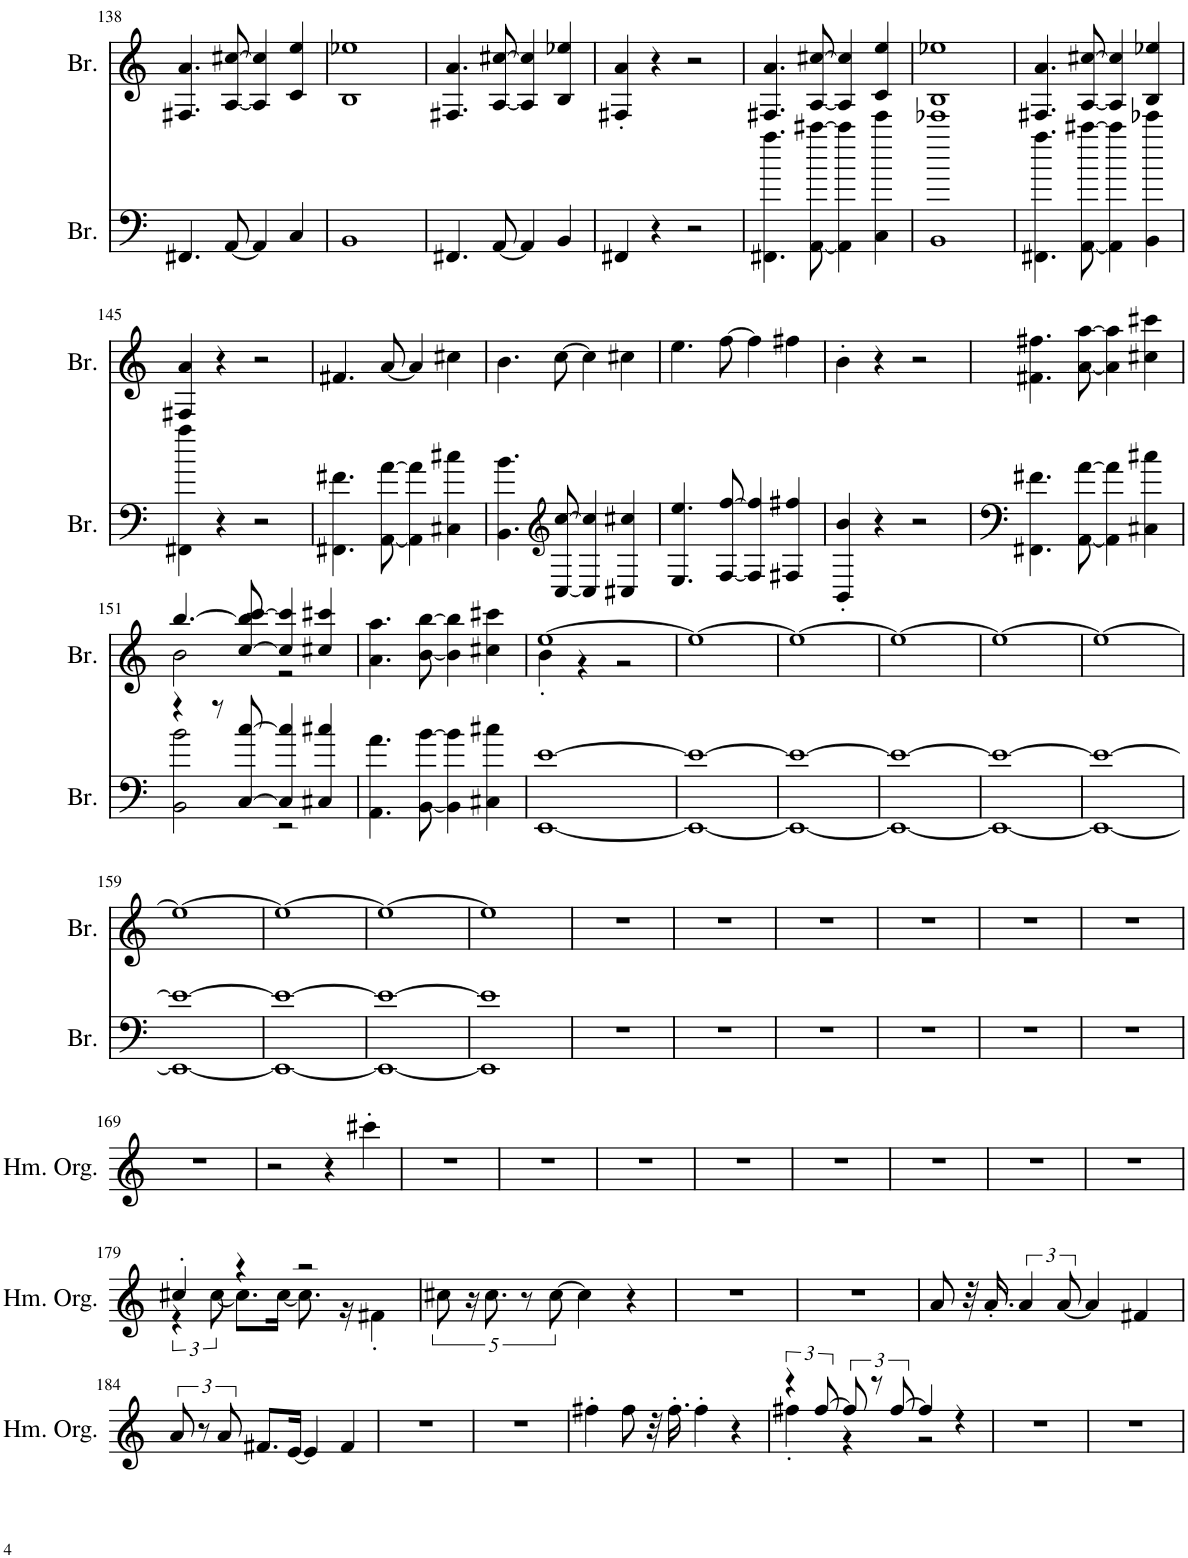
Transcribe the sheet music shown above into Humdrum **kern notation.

**kern	**kern	**kern	**kern	**kern	**kern	**kern
*part7	*part6	*part5	*part4	*part3	*part2	*part1
*staff7	*staff6	*staff5	*staff4	*staff3	*staff2	*staff1
*I"Brass	*I"Brass	*I"Electric Guitar	*I"Electric Guitar	*I"Hammond Organ	*I"Electric Guitar	*I"Fretless Electric Bass
*I'Br.	*I'Br.	*I'El. Guit.	*I'El. Guit.	*I'Hm. Org.	*I'El. Guit.	*I'Frtl. El. B.
!!LO:PB:g=z
*clefG2	*clefF4	*clefGv2	*clefGv2	*clefG2	*clefGv2	*clefF4
*	*	*	*	*	*	*Trd7c12
*k[]	*k[]	*k[]	*k[]	*k[]	*k[]	*k[]
*M4/4	*M4/4	*M4/4	*M4/4	*M4/4	*M4/4	*M4/4
=138	=138	=138	=138	=138	=138	=138
*	*	*	*	*	*	*^
*	*	*	*	*	*	*	*^
4.FF#X/	4.F#X/ 4.a/	4.AA	1r	1r	1r	2r	2FF#X	4r
.	.	.	.	.	.	.	.	8r
[8AA/	[8A/ [8cc#X/	[8C#X	.	.	.	.	.	[8AA
4AA/]	4A/] 4cc#/]	4C#]	.	.	.	4r	2r	4AA_
4C/	4c/ 4ee/	4E	.	.	.	[4C	.	16AA]
.	.	.	.	.	.	.	.	16r
.	.	.	.	.	.	.	.	8r
*	*	*	*	*	*	*	*v	*v
=139	=139	=139	=139	=139	=139	=139	=139
1BB	1B 1ee-X	1E-X	1r	1r	1r	4C]	1BB
.	.	.	.	.	.	4r	.
.	.	.	.	.	.	2r	.
=140	=140	=140	=140	=140	=140	=140	=140
*	*	*	*	*	*	*	*^
4.FF#X/	4.F#X/ 4.a/	4.AA	1r	1r	1r	2r	4r	2FF#X
.	.	.	.	.	.	.	8r	.
[8AA/	[8A/ [8cc#X/	[8C#X	.	.	.	.	[8AA	.
4AA/]	4A/] 4cc#/]	4C#]	.	.	.	4r	4AA_	2r
4BB/	4B/ 4ee-X/	4E-X	.	.	.	4BB	16AA]	.
.	.	.	.	.	.	.	16r	.
.	.	.	.	.	.	.	8r	.
*	*	*	*	*	*	*v	*v	*v
=141	=141	=141	=141	=141	=141	=141
4FF#X/	4F#X/' 4a/'	4AA	1r	1r	1r	4FF#X
4r	4r	4r	.	.	.	4r
2r	2r	2r	.	.	.	2r
=142	=142	=142	=142	=142	=142	=142
*	*	*	*	*	*	*^
4.FF#X\ 4.aa\	4.F#X/ 4.a/	4.AA	1r	1r	1r	4r	2FF#X
.	.	.	.	.	.	8r	.
[8AA\ [8ccc#X\	[8A/ [8cc#X/	[8C#X	.	.	.	[8AA	.
4AA\] 4ccc#\]	4A/] 4cc#/]	4C#]	.	.	.	4AA]	2r
4C\ 4eee\	4c/ 4ee/	4E	.	.	.	4C	.
*	*	*	*	*	*	*v	*v
=143	=143	=143	=143	=143	=143	=143
1BB 1eee-X	1B 1ee-X	1E-X	1r	1r	1r	1BB
=144	=144	=144	=144	=144	=144	=144
4.FF#X\ 4.aa\	4.F#X/ 4.a/	4.AA	1r	1r	1r	4.FF#X
[8AA\ [8ccc#X\	[8A/ [8cc#X/	[8C#X	.	.	.	[8AA
4AA\] 4ccc#\]	4A/] 4cc#/]	4C#]	.	.	.	4AA]
4BB\ 4eee-X\	4B/ 4ee-X/	4E-X	.	.	.	4BB
!!LO:LB:g=z
=145	=145	=145	=145	=145	=145	=145
4FF#X\ 4aa\	4F#X/ 4a/	4AA	1r	1r	1r	4FF#X
4r	4r	4r	.	.	.	4r
2r	2r	2r	.	.	.	2r
=146	=146	=146	=146	=146	=146	=146
4.FF#X\ 4.f#X\	4.f#X/	4.FF#X	1r	1r	1r	4.FF#X
[8AA\ [8a\	[8a/	[8AA	.	.	.	[8AA
4AA\] 4a\]	4a/]	4AA]	.	.	.	4AA]
4C#X\ 4cc#X\	4cc#X\	4C#X	.	.	.	4C#X
=147	=147	=147	=147	=147	=147	=147
4.BB\ 4.b\	4.b\	4.BB	1r	1r	1r	4.BB
*clefG2	*	*	*	*	*	*
[8C/ [8cc/	[8cc\	[8C	.	.	.	[8C
4C/] 4cc/]	4cc\]	4C]	.	.	.	4C]
4C#X/ 4cc#X/	4cc#X\	4C#X	.	.	.	4C#X
=148	=148	=148	=148	=148	=148	=148
4.E/ 4.ee/	4.ee\	4.E	1r	1r	1r	4.E
[8F/ [8ff/	[8ff\	[8F	.	.	.	[8F
4F/] 4ff/]	4ff\]	4F]	.	.	.	4F]
4F#X/ 4ff#X/	4ff#X\	4F#X	.	.	.	4F#X
=149	=149	=149	=149	=149	=149	=149
4BB/' 4b/'	4b'\	4BB'	1r	1r	1r	4BB'
4r	4r	4r	.	.	.	4r
2r	2r	2r	.	.	.	2r
=150	=150	=150	=150	=150	=150	=150
4.FF#X\ 4.f#X\	4.f#X\ 4.ff#X\	4.FF#X	1r	1r	1r	4.FF#X
[8AA\ [8a\	[8a\ [8aa\	[8AA	.	.	.	[8AA
4AA\] 4a\]	4a\] 4aa\]	4AA]	.	.	.	4AA]
4C#X\ 4cc#X\	4cc#X\ 4ccc#X\	4C#X	.	.	.	4C#X
!!LO:LB:g=z
=151	=151	=151	=151	=151	=151	=151
*^	*^	*^	*	*	*	*^
4r	2BB\ 2b\	[4.bb/	2b\	4r	2BB	1r	1r	1r	4r	2BB
8r	.	.	.	8r	.	.	.	.	8r	.
[8C/ [8cc/	.	[8cc/ 8bb/] [8ccc/	.	[8C	.	.	.	.	[8C	.
4C/] 4cc/]	2r	4cc/] 4ccc/]	2r	4C]	2r	.	.	.	4C]	2r
4C#X/ 4cc#X/	.	4cc#X/ 4ccc#X/	.	4C#X	.	.	.	.	4C#X	.
*v	*v	*	*	*v	*v	*	*	*	*v	*v
*	*v	*v	*	*	*	*	*
=152	=152	=152	=152	=152	=152	=152
4.AA\ 4.a\	4.a\ 4.aa\	4.AA	1r	1r	1r	4.AA
[8BB\ [8b\	[8b\ [8bb\	[8BB	.	.	.	[8BB
4BB\] 4b\]	4b\] 4bb\]	4BB]	.	.	.	4BB]
4C#X\ 4cc#X\	4cc#X\ 4ccc#X\	4C#X	.	.	.	4C#X
=153	=153	=153	=153	=153	=153	=153
*	*^	*	*	*	*	*
[1EE [1e	[1ee	4b'\	[1EE	1r	1r	1r	[1EE
.	.	4r	.	.	.	.	.
.	.	2r	.	.	.	.	.
*	*v	*v	*	*	*	*	*
=154	=154	=154	=154	=154	=154	=154
1EE_ 1e_	1ee_	1EE_	1r	1r	1r	1EE_
=155	=155	=155	=155	=155	=155	=155
1EE_ 1e_	1ee_	1EE_	1r	1r	1r	1EE_
=156	=156	=156	=156	=156	=156	=156
1EE_ 1e_	1ee_	1EE_	1r	1r	1r	1EE_
=157	=157	=157	=157	=157	=157	=157
1EE_ 1e_	1ee_	1EE_	1r	1r	1r	1EE_
=158	=158	=158	=158	=158	=158	=158
1EE_ 1e_	1ee_	1EE_	1r	1r	1r	1EE_
!!LO:LB:g=z
=159	=159	=159	=159	=159	=159	=159
1EE_ 1e_	1ee_	1EE_	1r	1r	1r	1EE_
=160	=160	=160	=160	=160	=160	=160
1EE_ 1e_	1ee_	1EE_	1r	1r	1r	2EE]
.	.	.	.	.	.	2r
=161	=161	=161	=161	=161	=161	=161
1EE_ 1e_	1ee_	1EE_	1r	1r	1r	1r
=162	=162	=162	=162	=162	=162	=162
1EE] 1e]	1ee]	1EE]	1r	1r	1r	1r
=163	=163	=163	=163	=163	=163	=163
1r	1r	1r	1r	1r	1r	4F#X
.	.	.	.	.	.	4F#
.	.	.	.	.	.	4F#
.	.	.	.	.	.	4F#
=164	=164	=164	=164	=164	=164	=164
1r	1r	1r	1r	1r	1r	4F#X
.	.	.	.	.	.	4F#
.	.	.	.	.	.	8F#
.	.	.	.	.	.	4.A
=165	=165	=165	=165	=165	=165	=165
1r	1r	1r	1r	1r	1r	4E
.	.	.	.	.	.	4F#X
.	.	.	.	.	.	4F#
.	.	.	.	.	.	4F#
=166	=166	=166	=166	=166	=166	=166
1r	1r	1r	1r	1r	1r	4F#X
.	.	.	.	.	.	4F#
.	.	.	.	.	.	8F#
.	.	.	.	.	.	4.E
=167	=167	=167	=167	=167	=167	=167
1r	1r	1r	1r	1r	1r	4E
.	.	.	.	.	.	4F#X
.	.	.	.	.	.	4F#
.	.	.	.	.	.	4F#
=168	=168	=168	=168	=168	=168	=168
1r	1r	1r	1r	1r	1r	4F#X
.	.	.	.	.	.	4F#
.	.	.	.	.	.	8F#
.	.	.	.	.	.	4.A
!!LO:LB:g=z
=169	=169	=169	=169	=169	=169	=169
1r	1r	1r	1r	1r	1r	4E
.	.	.	.	.	.	4F#X
.	.	.	.	.	.	4F#
.	.	.	.	.	.	4F#
=170	=170	=170	=170	=170	=170	=170
1r	1r	1r	1r	2r	1r	4F#X
.	.	.	.	.	.	4F#
.	.	.	.	4r	.	8F#
.	.	.	.	.	.	4.E
.	.	.	.	4ccc#X'\	.	.
=171	=171	=171	=171	=171	=171	=171
1r	1r	1r	1r	1r	1r	4E
.	.	.	.	.	.	4F#X
.	.	.	.	.	.	4F#
.	.	.	.	.	.	4F#
=172	=172	=172	=172	=172	=172	=172
1r	1r	1r	1r	1r	1r	4F#X
.	.	.	.	.	.	4F#
.	.	.	.	.	.	8F#
.	.	.	.	.	.	4.A
=173	=173	=173	=173	=173	=173	=173
1r	1r	1r	1r	1r	1r	4E
.	.	.	.	.	.	4F#X
.	.	.	.	.	.	4F#
.	.	.	.	.	.	4F#
=174	=174	=174	=174	=174	=174	=174
1r	1r	1r	1r	1r	1r	4F#X
.	.	.	.	.	.	4F#
.	.	.	.	.	.	8F#
.	.	.	.	.	.	4.E
=175	=175	=175	=175	=175	=175	=175
1r	1r	1r	1r	1r	1r	4E
.	.	.	.	.	.	4F#X
.	.	.	.	.	.	4F#
.	.	.	.	.	.	4F#
=176	=176	=176	=176	=176	=176	=176
1r	1r	1r	1r	1r	1r	4F#X
.	.	.	.	.	.	4F#
.	.	.	.	.	.	8F#
.	.	.	.	.	.	4.A
=177	=177	=177	=177	=177	=177	=177
1r	1r	1r	1r	1r	1r	4E
.	.	.	.	.	.	4F#X
.	.	.	.	.	.	4F#
.	.	.	.	.	.	4F#
=178	=178	=178	=178	=178	=178	=178
1r	1r	1r	1r	1r	1r	4F#X
.	.	.	.	.	.	4F#
.	.	.	.	.	.	8F#
.	.	.	.	.	.	4.E
!!LO:LB:g=z
=179	=179	=179	=179	=179	=179	=179
*	*	*	*	*^	*	*
1r	1r	1r	1r	4cc#X'/	6r	1r	4E
.	.	.	.	.	[12cc#\	.	.
.	.	.	.	4r	8.cc#\L]	.	4F#X
.	.	.	.	.	[16cc#\Jk	.	.
.	.	.	.	2r	8.cc#\]	.	4F#
.	.	.	.	.	16r	.	.
.	.	.	.	.	4f#X'\	.	4F#
*	*	*	*	*v	*v	*	*
=180	=180	=180	=180	=180	=180	=180
1r	1r	1r	1r	10cc#X\	1r	4F#X
.	.	.	.	20r	.	.
.	.	.	.	10.cc#\	.	.
.	.	.	.	.	.	4F#
.	.	.	.	10r	.	.
.	.	.	.	[10cc#\	.	.
.	.	.	.	4cc#\]	.	8F#
.	.	.	.	.	.	4.A
.	.	.	.	4r	.	.
=181	=181	=181	=181	=181	=181	=181
1r	1r	1r	4cc#X	1r	4c#X'	4E
.	.	.	16r	.	2.c#	4F#X
.	.	.	8.cc#'	.	.	.
.	.	.	4r	.	.	4F#
.	.	.	4cc#'	.	.	4F#
=182	=182	=182	=182	=182	=182	=182
1r	1r	1r	4r	1r	4.B	4F#X
.	.	.	4a	.	.	4F#
.	.	.	.	.	[8A	.
.	.	.	[2f#X	.	2A_	8F#
.	.	.	.	.	.	4.E
=183	=183	=183	=183	=183	=183	=183
1r	1r	1r	8f#]	8a/	4A]	4E
.	.	.	8r	32r	.	.
.	.	.	.	16.a'/	.	.
.	.	.	4r	6a/	4r	4F#X
.	.	.	.	[12a/	.	.
.	.	.	2r	4a/]	2r	4F#
.	.	.	.	4f#X/	.	4F#
!!LO:LB:g=z
=184	=184	=184	=184	=184	=184	=184
1r	1r	1r	1r	12a/	1r	4F#X
.	.	.	.	12r	.	.
.	.	.	.	12a/	.	.
.	.	.	.	8.f#X/L	.	4F#
.	.	.	.	[16e/Jk	.	.
.	.	.	.	4e/]	.	8F#
.	.	.	.	.	.	4.A
.	.	.	.	4f#/	.	.
=185	=185	=185	=185	=185	=185	=185
*	*	*	*	*	*Xbrackettup	*
*	*	*	*	*	*^	*
1r	1r	1r	2r	1r	6r	4E'	4E
.	.	.	.	.	12F#X	.	.
.	.	.	.	.	8r	4A	4F#X
.	.	.	.	.	8F#	.	.
*	*	*	*Xbrackettup	*	*	*	*
.	.	.	6b	.	8A/L	4r	4F#
.	.	.	.	.	8B/J	.	.
.	.	.	[12cc#X	.	.	.	.
.	.	.	8cc#]	.	8r	4c	4F#
.	.	.	8r	.	8c#X	.	.
=186	=186	=186	=186	=186	=186	=186	=186
1r	1r	1r	4r	1r	8c\L	4r	4F#X
.	.	.	.	.	8B\J	.	.
.	.	.	4a'	.	4r	2A'	4F#
.	.	.	[2f#X	.	2F#X	.	8F#
.	.	.	.	.	.	.	4.E
.	.	.	.	.	.	4r	.
*	*	*	*	*	*v	*v	*
=187	=187	=187	=187	=187	=187	=187
1r	1r	1r	4f#]	4ff#X'\	1r	4E
.	.	.	4r	8ff#\	.	4F#X
.	.	.	.	32r	.	.
.	.	.	.	16.ff#'\	.	.
.	.	.	2r	4ff#'\	.	4F#
.	.	.	.	4r	.	4F#
=188	=188	=188	=188	=188	=188	=188
*	*	*	*	*^	*	*
1r	1r	1r	1r	6r	4ff#X'\	1r	4F#X
.	.	.	.	[12ff#/	.	.	.
.	.	.	.	12ff#/]	4r	.	4F#
.	.	.	.	12r	.	.	.
.	.	.	.	[12ff#/	.	.	.
.	.	.	.	4ff#/]	2r	.	8F#
.	.	.	.	.	.	.	4.A
.	.	.	.	4r	.	.	.
*	*	*	*	*v	*v	*	*
=189	=189	=189	=189	=189	=189	=189
1r	1r	1r	24r	1r	4r	4E
.	.	.	12.b\L	.	.	.
.	.	.	24cc#X'\L	.	.	.
.	.	.	[24a\JJ	.	.	.
.	.	.	4a]	.	4c#X' 4f#X'	4F#X
.	.	.	[2F#X	.	4c#' 4f#'	4F#
.	.	.	.	.	4r	4F#
=190	=190	=190	=190	=190	=190	=190
*	*	*	*^	*	*	*
1r	1r	1r	4F#]	4r	1r	4c#X' 4f#X'	4F#X
.	.	.	4r	2.c#X	.	8r	4F#
.	.	.	.	.	.	[8c# [8f#	.
.	.	.	2f#X	.	.	2c#_ 2f#_	8F#
.	.	.	.	.	.	.	4.E
*	*	*	*v	*v	*	*	*
=	=	=	=	=	=	=
*-	*-	*-	*-	*-	*-	*-
